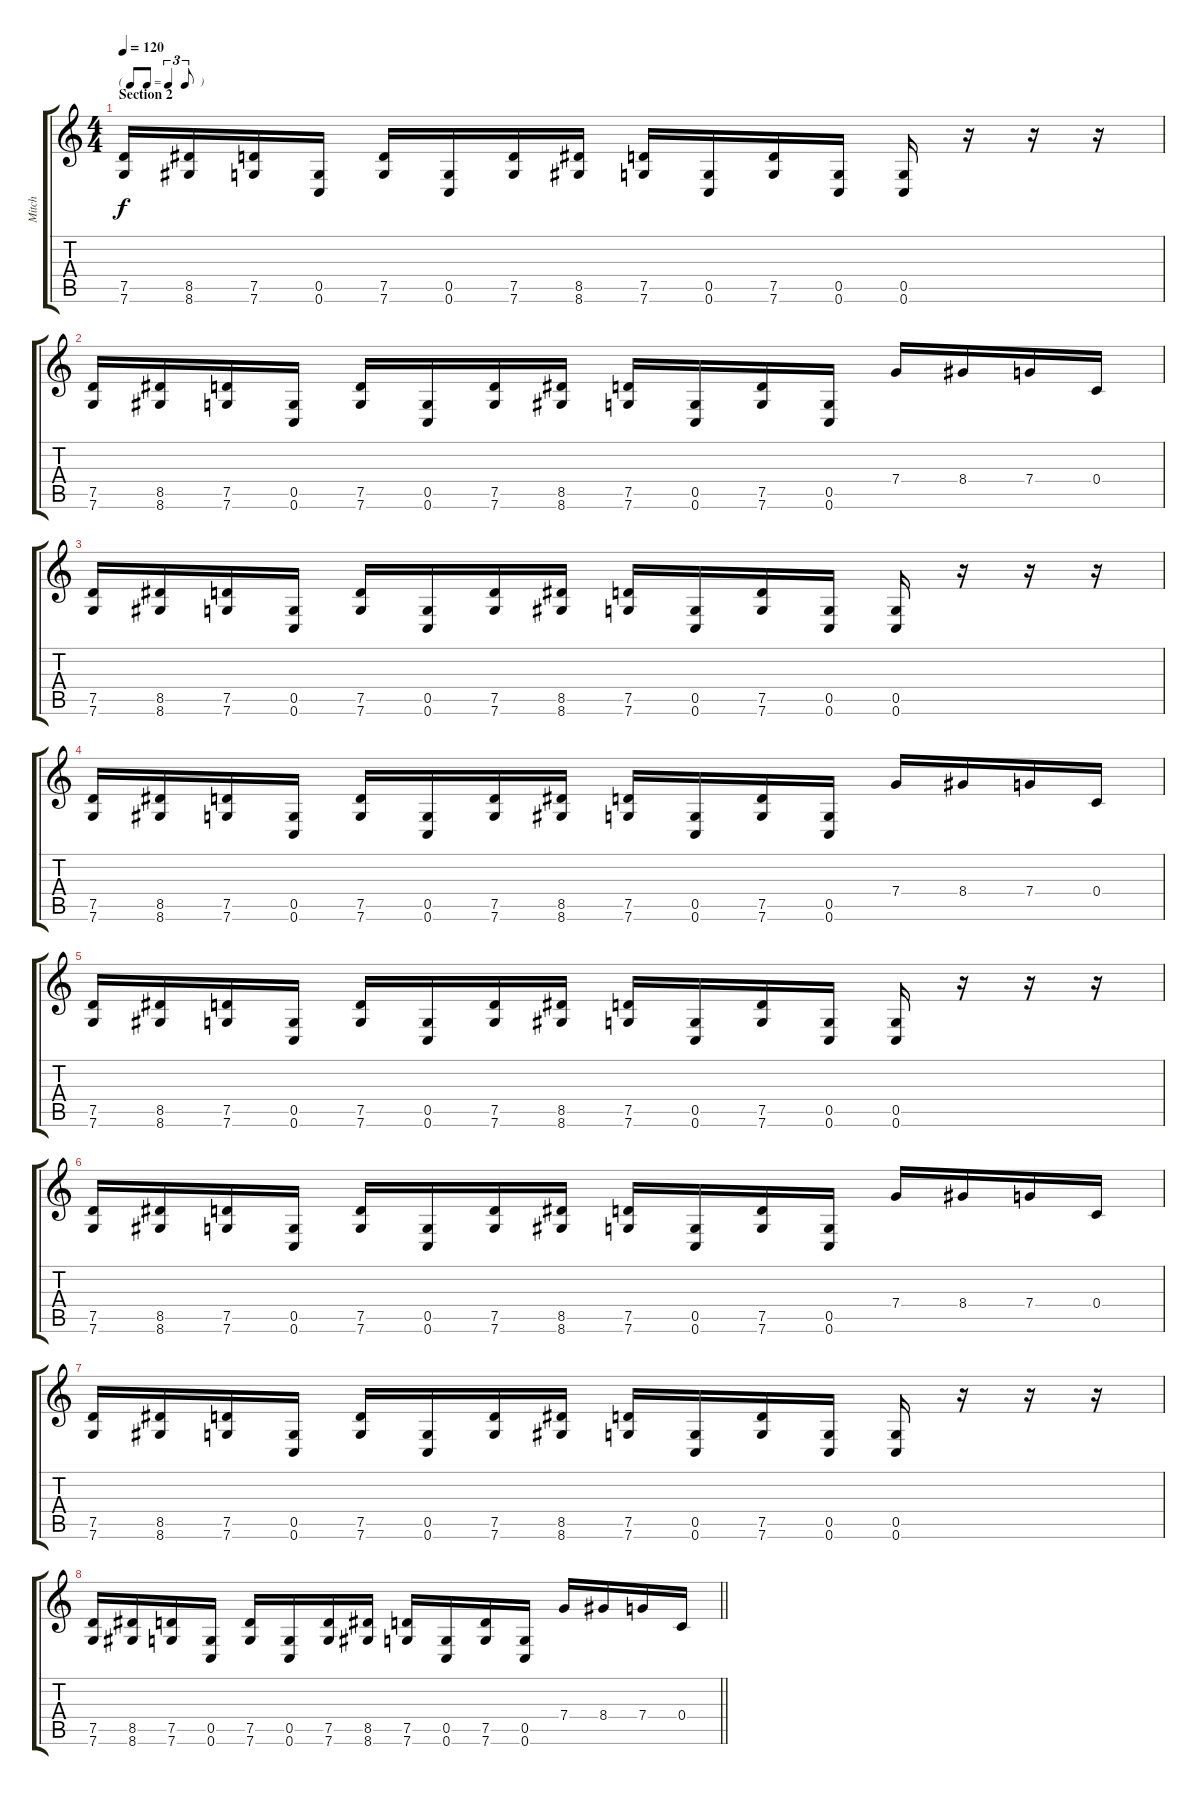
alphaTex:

\track ("Mitch" "Mitch") {instrument overdrivenguitar}
\staff {score tabs}
\tuning (D4 A3 F3 C3 G2 C2) {hide}
\ts (4 4)
\tf triplet8th
\section ("" "Section 2")
\tempo 120
\clef g2
\ks c
(7.5 7.6).16{dy f} (8.5 8.6).16 (7.5 7.6).16 (0.5 0.6).16 (7.5 7.6).16 (0.5 0.6).16 (7.5 7.6).16 (8.5 8.6).16 (7.5 7.6).16 (0.5 0.6).16 (7.5 7.6).16 (0.5 0.6).16 (0.5 0.6).16 r.16 r.16 r.16 |
(7.5 7.6).16 (8.5 8.6).16 (7.5 7.6).16 (0.5 0.6).16 (7.5 7.6).16 (0.5 0.6).16 (7.5 7.6).16 (8.5 8.6).16 (7.5 7.6).16 (0.5 0.6).16 (7.5 7.6).16 (0.5 0.6).16 7.4.16 8.4.16 7.4.16 0.4.16 |
(7.5 7.6).16 (8.5 8.6).16 (7.5 7.6).16 (0.5 0.6).16 (7.5 7.6).16 (0.5 0.6).16 (7.5 7.6).16 (8.5 8.6).16 (7.5 7.6).16 (0.5 0.6).16 (7.5 7.6).16 (0.5 0.6).16 (0.5 0.6).16 r.16 r.16 r.16 |
(7.5 7.6).16 (8.5 8.6).16 (7.5 7.6).16 (0.5 0.6).16 (7.5 7.6).16 (0.5 0.6).16 (7.5 7.6).16 (8.5 8.6).16 (7.5 7.6).16 (0.5 0.6).16 (7.5 7.6).16 (0.5 0.6).16 7.4.16 8.4.16 7.4.16 0.4.16 |
(7.5 7.6).16 (8.5 8.6).16 (7.5 7.6).16 (0.5 0.6).16 (7.5 7.6).16 (0.5 0.6).16 (7.5 7.6).16 (8.5 8.6).16 (7.5 7.6).16 (0.5 0.6).16 (7.5 7.6).16 (0.5 0.6).16 (0.5 0.6).16 r.16 r.16 r.16 |
(7.5 7.6).16 (8.5 8.6).16 (7.5 7.6).16 (0.5 0.6).16 (7.5 7.6).16 (0.5 0.6).16 (7.5 7.6).16 (8.5 8.6).16 (7.5 7.6).16 (0.5 0.6).16 (7.5 7.6).16 (0.5 0.6).16 7.4.16 8.4.16 7.4.16 0.4.16 |
(7.5 7.6).16 (8.5 8.6).16 (7.5 7.6).16 (0.5 0.6).16 (7.5 7.6).16 (0.5 0.6).16 (7.5 7.6).16 (8.5 8.6).16 (7.5 7.6).16 (0.5 0.6).16 (7.5 7.6).16 (0.5 0.6).16 (0.5 0.6).16 r.16 r.16 r.16 |
\barLineRight lightlight
(7.5 7.6).16 (8.5 8.6).16 (7.5 7.6).16 (0.5 0.6).16 (7.5 7.6).16 (0.5 0.6).16 (7.5 7.6).16 (8.5 8.6).16 (7.5 7.6).16 (0.5 0.6).16 (7.5 7.6).16 (0.5 0.6).16 7.4.16 8.4.16 7.4.16 0.4.16
